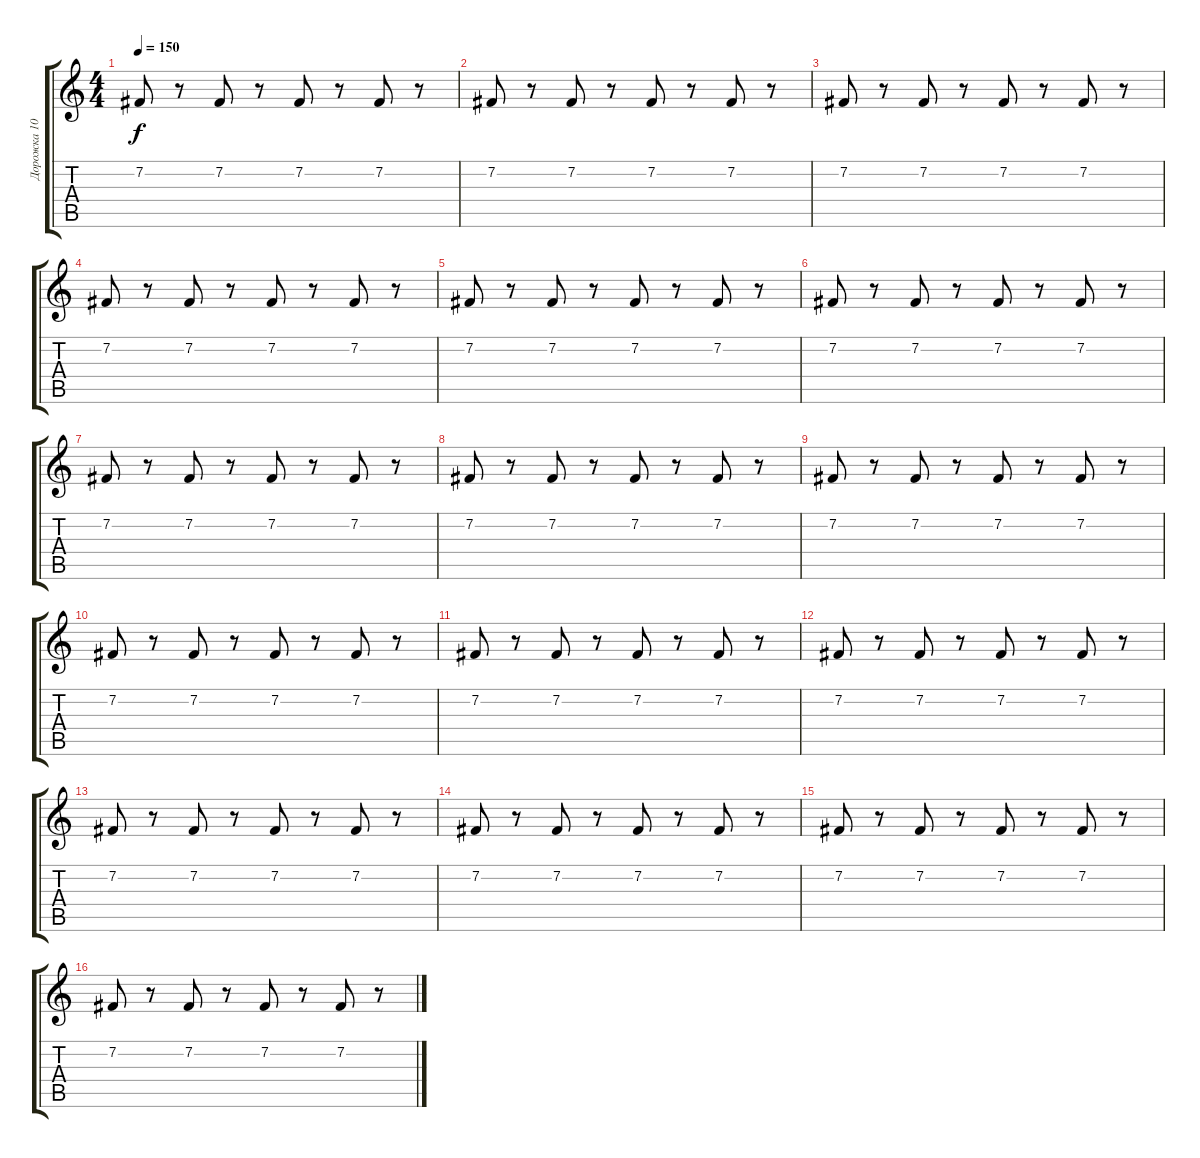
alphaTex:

\track ("Дорожка 10" "Дорожка 10") {instrument stringensemble1}
\staff {score tabs}
\tuning (E4 B3 G3 D3 A2 E2) {hide}
\ts (4 4)
\tempo 150
\clef g2
\ks c
7.2.8{dy f} r.8 7.2.8 r.8 7.2.8 r.8 7.2.8 r.8 |
7.2.8 r.8 7.2.8 r.8 7.2.8 r.8 7.2.8 r.8 |
7.2.8 r.8 7.2.8 r.8 7.2.8 r.8 7.2.8 r.8 |
7.2.8 r.8 7.2.8 r.8 7.2.8 r.8 7.2.8 r.8 |
7.2.8 r.8 7.2.8 r.8 7.2.8 r.8 7.2.8 r.8 |
7.2.8 r.8 7.2.8 r.8 7.2.8 r.8 7.2.8 r.8 |
7.2.8 r.8 7.2.8 r.8 7.2.8 r.8 7.2.8 r.8 |
7.2.8 r.8 7.2.8 r.8 7.2.8 r.8 7.2.8 r.8 |
7.2.8 r.8 7.2.8 r.8 7.2.8 r.8 7.2.8 r.8 |
7.2.8 r.8 7.2.8 r.8 7.2.8 r.8 7.2.8 r.8 |
7.2.8 r.8 7.2.8 r.8 7.2.8 r.8 7.2.8 r.8 |
7.2.8 r.8 7.2.8 r.8 7.2.8 r.8 7.2.8 r.8 |
7.2.8 r.8 7.2.8 r.8 7.2.8 r.8 7.2.8 r.8 |
7.2.8 r.8 7.2.8 r.8 7.2.8 r.8 7.2.8 r.8 |
7.2.8 r.8 7.2.8 r.8 7.2.8 r.8 7.2.8 r.8 |
7.2.8 r.8 7.2.8 r.8 7.2.8 r.8 7.2.8 r.8
